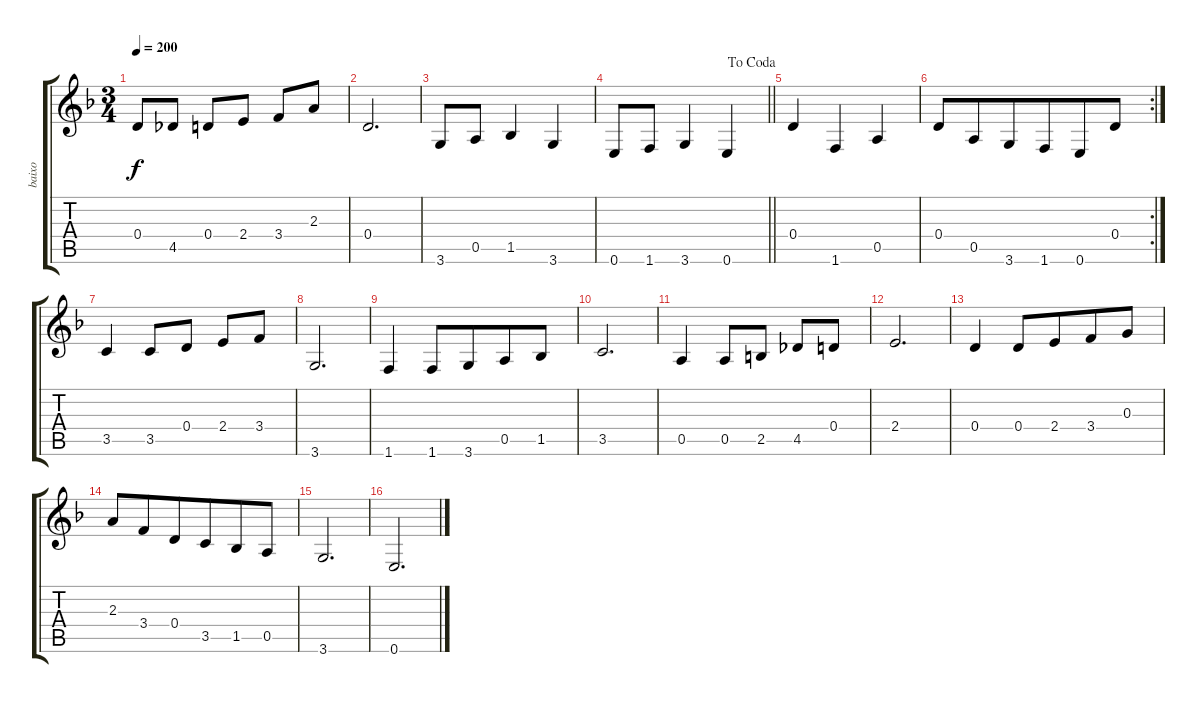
\track ("baixo" "baixo") {instrument acousticguitarnylon}
\staff {score tabs}
\tuning (E4 B3 G3 D3 A2 E2) {hide}
\ts (3 4)
\tempo 200
\clef g2
\ks dminor
0.4.8{dy f} 4.5.8 0.4.8 2.4.8 3.4.8 2.3.8 |
0.4.2{d} |
3.6.8 0.5.8 1.5.4 3.6.4 |
\jump dacoda
\barLineRight lightlight
0.6.8 1.6.8 3.6.4 0.6.4 |
0.4.4 1.6.4 0.5.4 |
\rc 2
0.4.8 0.5.8{beam merge} 3.6.8 1.6.8{beam merge} 0.6.8 0.4.8 |
3.5.4 3.5.8 0.4.8 2.4.8 3.4.8 |
3.6.2{d} |
1.6.4 1.6.8 3.6.8{beam merge} 0.5.8 1.5.8 |
3.5.2{d} |
0.5.4 0.5.8 2.5.8 4.5.8 0.4.8 |
2.4.2{d} |
0.4.4 0.4.8 2.4.8{beam merge} 3.4.8 0.3.8 |
2.3.8 3.4.8{beam merge} 0.4.8 3.5.8{beam merge} 1.5.8 0.5.8 |
3.6.2{d} |
0.6.2{d}
